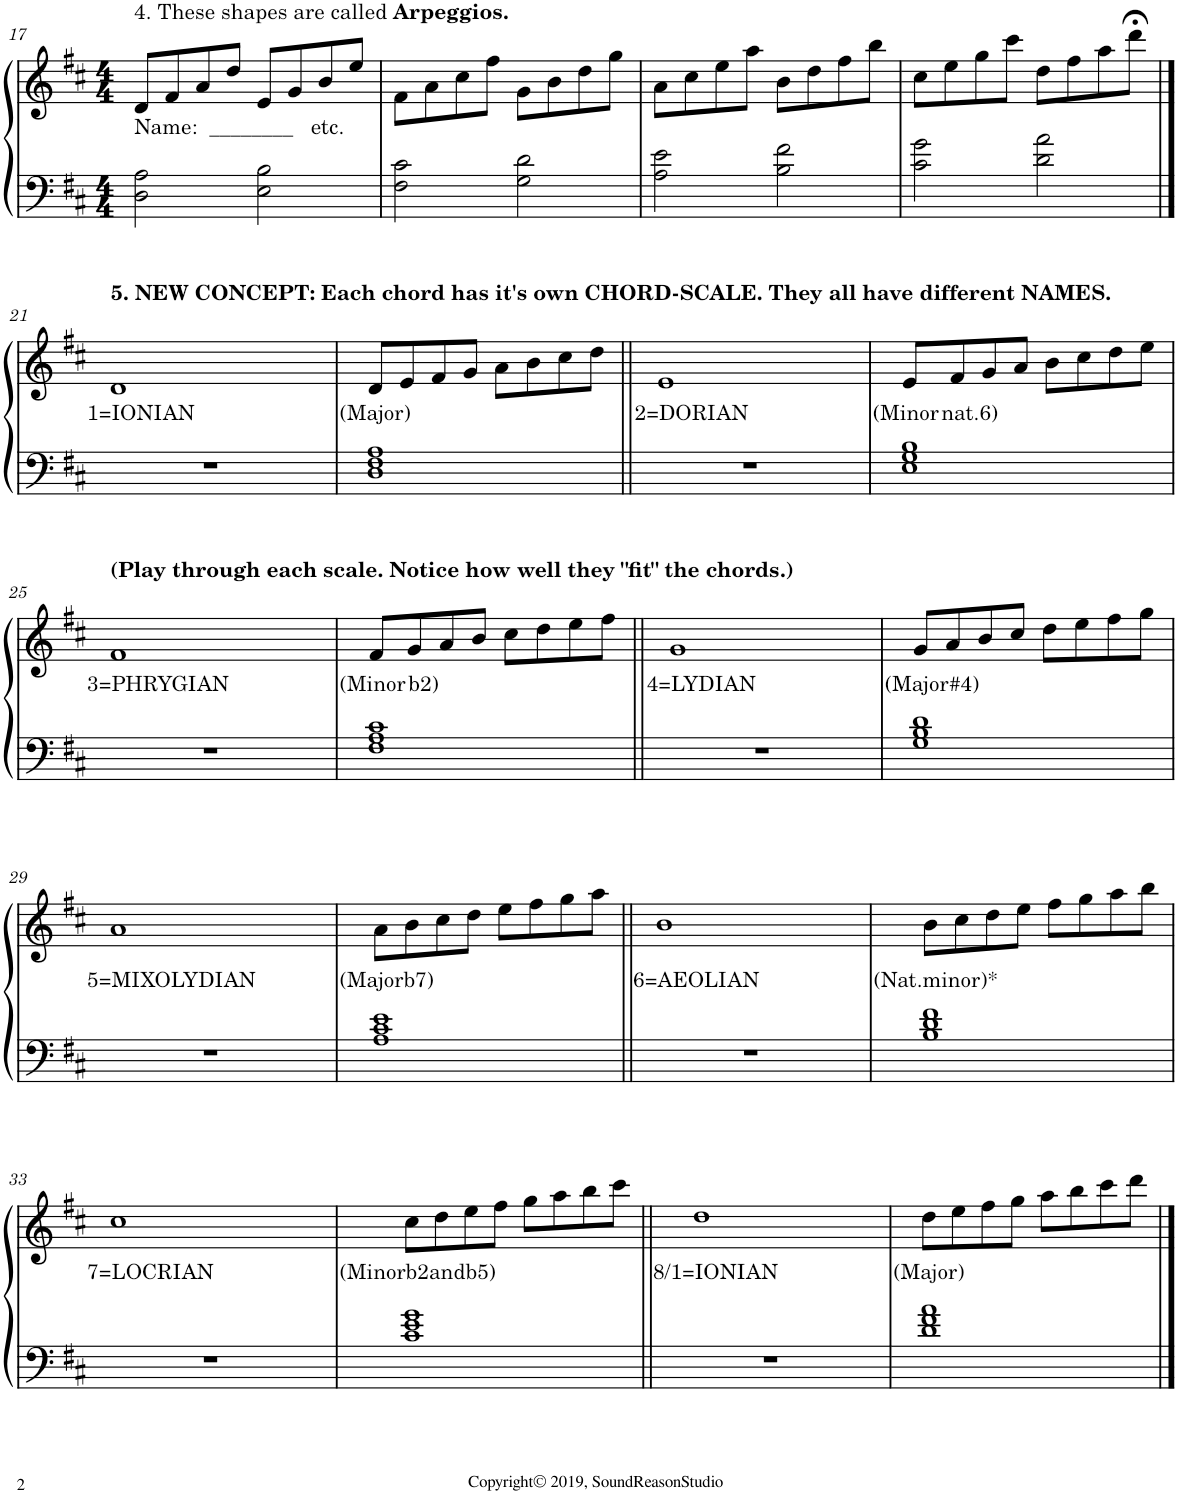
**kern	**kern	**text
*part1	*part1	*part1
*staff2	*staff1	*staff1
*I"Piano	*	*
*I'Pno.	*	*
!!LO:PB:g=z
*clefF4	*clefG2	*
*k[f#c#]	*k[f#c#]	*
*M4/4	*M4/4	*
=17	=17	=17
!	!LO:TX:a:t=4. These shapes are called	!
!	!LO:TX:a:B:t=Arpeggios.	!
!LO:TX:a:t=Name&colon;  ________   etc.	!	!
2D\ 2A\	8d/L	.
.	8f#/	.
.	8a/	.
.	8dd/J	.
2E\ 2B\	8e/L	.
.	8g/	.
.	8b/	.
.	8ee/J	.
=18	=18	=18
2F#\ 2c#\	8f#\L	.
.	8a\	.
.	8cc#\	.
.	8ff#\J	.
2G\ 2d\	8g\L	.
.	8b\	.
.	8dd\	.
.	8gg\J	.
=19	=19	=19
2A\ 2e\	8a\L	.
.	8cc#\	.
.	8ee\	.
.	8aa\J	.
2B\ 2f#\	8b\L	.
.	8dd\	.
.	8ff#\	.
.	8bb\J	.
=20	=20	=20
2c#\ 2g\	8cc#\L	.
.	8ee\	.
.	8gg\	.
.	8ccc#\J	.
2d\ 2a\	8dd\L	.
.	8ff#\	.
.	8aa\	.
.	8ddd;<\J	.
!!LO:LB:g=z
==21	==21	==21
!	!LO:TX:a:B:t=5. NEW CONCEPT&colon; Each chord has it's own CHORD-SCALE. They all have different NAMES.	!
!	!	!LO:LY:b
1r	1d	1=IONIAN
=22	=22	=22
!	!	!LO:LY:b
1D 1F# 1A	8d/L	(Major)
.	8e/	.
.	8f#/	.
.	8g/J	.
.	8a\L	.
.	8b\	.
.	8cc#\	.
.	8dd\J	.
=23||	=23||	=23||
!	!	!LO:LY:b
1r	1e	2=DORIAN
=24	=24	=24
!	!	!LO:LY:b
1E 1G 1B	8e/L	(Minor
!	!	!LO:LY:b
.	8f#/	nat.6)
.	8g/	.
.	8a/J	.
.	8b\L	.
.	8cc#\	.
.	8dd\	.
.	8ee\J	.
!!LO:LB:g=z
=25	=25	=25
!	!LO:TX:a:B:t=(Play through each scale. Notice how well they "fit" the chords.)	!
!	!	!LO:LY:b
1r	1f#	3=PHRYGIAN
=26	=26	=26
!	!	!LO:LY:b
1F# 1A 1c#	8f#/L	(Minor
!	!	!LO:LY:b
.	8g/	b2)
.	8a/	.
.	8b/J	.
.	8cc#\L	.
.	8dd\	.
.	8ee\	.
.	8ff#\J	.
=27||	=27||	=27||
!	!	!LO:LY:b
1r	1g	4=LYDIAN
=28	=28	=28
!	!	!LO:LY:b
1G 1B 1d	8g/L	(Major#4)
.	8a/	.
.	8b/	.
.	8cc#/J	.
.	8dd\L	.
.	8ee\	.
.	8ff#\	.
.	8gg\J	.
!!LO:LB:g=z
=29	=29	=29
!	!	!LO:LY:b
1r	1a	5=MIXOLYDIAN
=30	=30	=30
!	!	!LO:LY:b
1A 1c# 1e	8a\L	(Majorb7)
.	8b\	.
.	8cc#\	.
.	8dd\J	.
.	8ee\L	.
.	8ff#\	.
.	8gg\	.
.	8aa\J	.
=31||	=31||	=31||
!	!	!LO:LY:b
1r	1b	6=AEOLIAN
=32	=32	=32
!	!	!LO:LY:b
1B 1d 1f#	8b\L	(Nat.minor)*
.	8cc#\	.
.	8dd\	.
.	8ee\J	.
.	8ff#\L	.
.	8gg\	.
.	8aa\	.
.	8bb\J	.
!!LO:LB:g=z
=33	=33	=33
!	!	!LO:LY:b
1r	1cc#	7=LOCRIAN
=34	=34	=34
!	!	!LO:LY:b
1c# 1e 1g	8cc#\L	(Minorb2andb5)
.	8dd\	.
.	8ee\	.
.	8ff#\J	.
.	8gg\L	.
.	8aa\	.
.	8bb\	.
.	8ccc#\J	.
=35||	=35||	=35||
!	!	!LO:LY:b
1r	1dd	8/1=IONIAN
=36	=36	=36
!	!	!LO:LY:b
1d 1f# 1a	8dd\L	(Major)
.	8ee\	.
.	8ff#\	.
.	8gg\J	.
.	8aa\L	.
.	8bb\	.
.	8ccc#\	.
.	8ddd\J	.
==	==	==
*-	*-	*-
